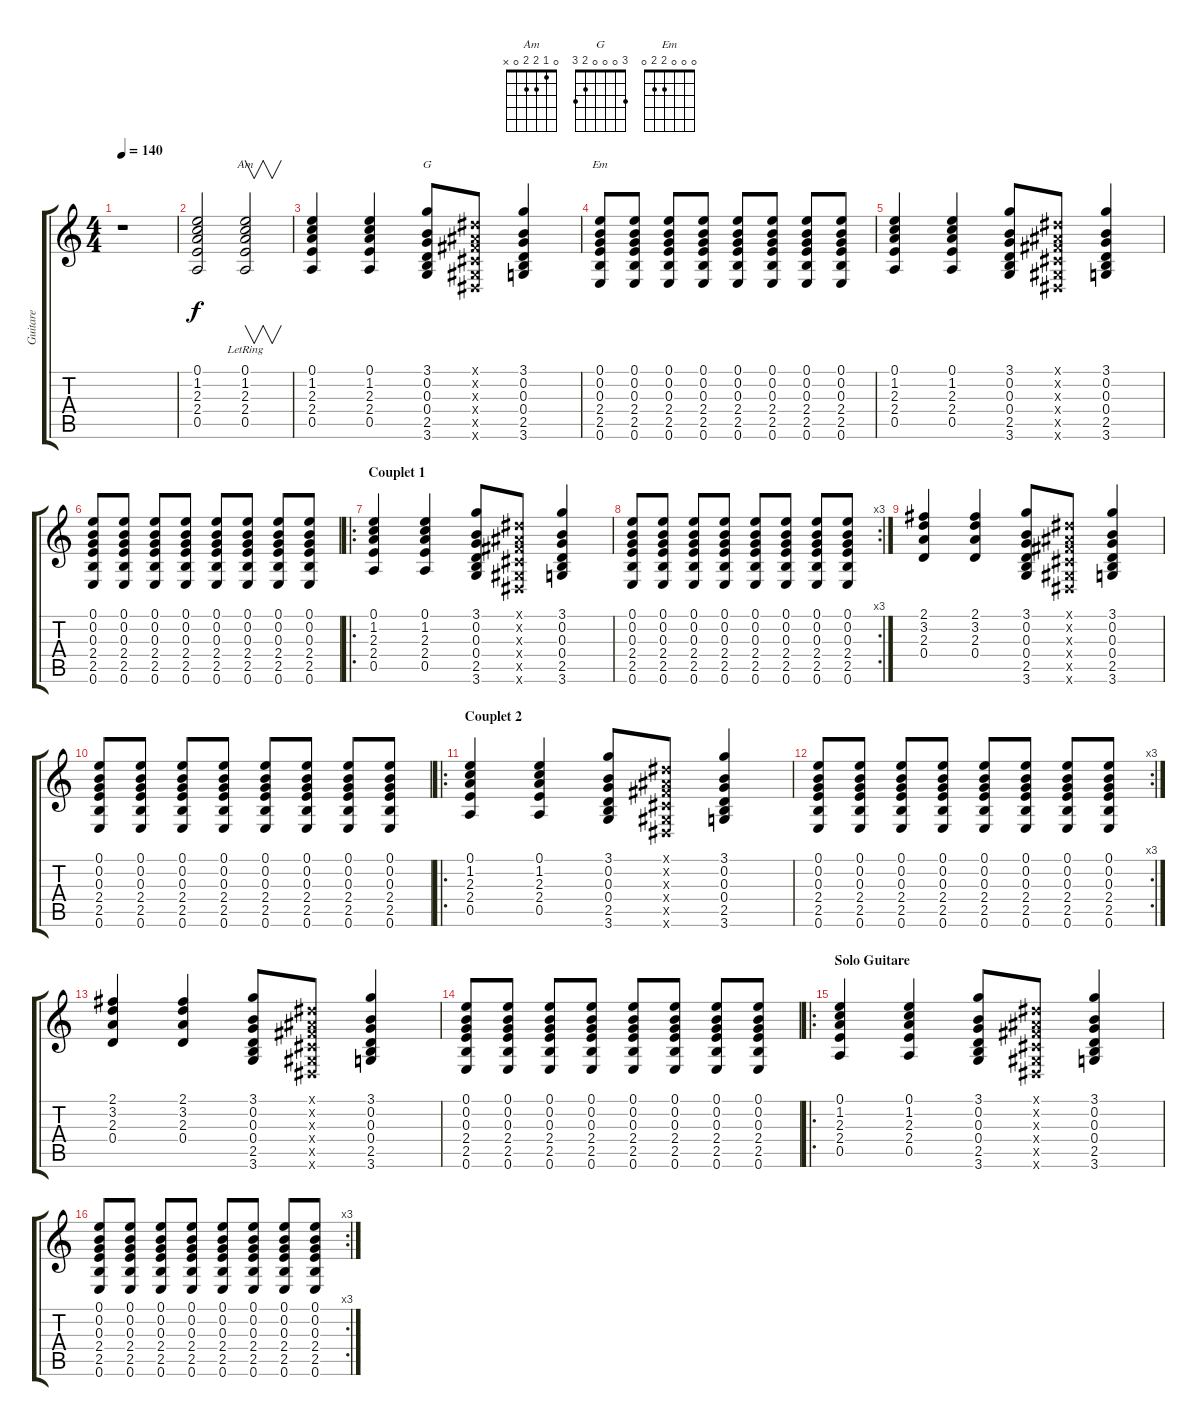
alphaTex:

\track ("Guitare " "Guitare ") {instrument overdrivenguitar}
\staff {score tabs}
\tuning (E4 B3 G3 D3 A2 E2) {hide}
\chord ("Am" 0 1 2 2 0 x)
\chord ("G" 3 0 0 0 2 3)
\chord ("Em" 0 0 0 2 2 0)
\ts (4 4)
\tempo 140
\clef g2
\ks c
r.1{dy f instrument overdrivenguitar} |
(0.1 1.2 2.3 2.4 0.5).2 (0.1 1.2 2.3 2.4{lr} 0.5).2{v ch "Am"} |
(0.1 1.2 2.3 2.4 0.5).4 (0.1 1.2 2.3 2.4 0.5).4 (3.1 0.2 0.3 0.4 2.5 3.6).8{ch "G"} (-1.1{x} -1.2{x} -1.3{x} -1.4{x} -1.5{x} -1.6{x}).8 (3.1 0.2 0.3 0.4 2.5 3.6).4 |
(0.1 0.2 0.3 2.4 2.5 0.6).8{ch "Em"} (0.1 0.2 0.3 2.4 2.5 0.6).8 (0.1 0.2 0.3 2.4 2.5 0.6).8 (0.1 0.2 0.3 2.4 2.5 0.6).8 (0.1 0.2 0.3 2.4 2.5 0.6).8 (0.1 0.2 0.3 2.4 2.5 0.6).8 (0.1 0.2 0.3 2.4 2.5 0.6).8 (0.1 0.2 0.3 2.4 2.5 0.6).8 |
(0.1 1.2 2.3 2.4 0.5).4 (0.1 1.2 2.3 2.4 0.5).4 (3.1 0.2 0.3 0.4 2.5 3.6).8 (-1.1{x} -1.2{x} -1.3{x} -1.4{x} -1.5{x} -1.6{x}).8 (3.1 0.2 0.3 0.4 2.5 3.6).4 |
(0.1 0.2 0.3 2.4 2.5 0.6).8 (0.1 0.2 0.3 2.4 2.5 0.6).8 (0.1 0.2 0.3 2.4 2.5 0.6).8 (0.1 0.2 0.3 2.4 2.5 0.6).8 (0.1 0.2 0.3 2.4 2.5 0.6).8 (0.1 0.2 0.3 2.4 2.5 0.6).8 (0.1 0.2 0.3 2.4 2.5 0.6).8 (0.1 0.2 0.3 2.4 2.5 0.6).8 |
\ro
\section ("" "Couplet 1")
(0.1 1.2 2.3 2.4 0.5).4 (0.1 1.2 2.3 2.4 0.5).4 (3.1 0.2 0.3 0.4 2.5 3.6).8 (-1.1{x} -1.2{x} -1.3{x} -1.4{x} -1.5{x} -1.6{x}).8 (3.1 0.2 0.3 0.4 2.5 3.6).4 |
\rc 3
(0.1 0.2 0.3 2.4 2.5 0.6).8 (0.1 0.2 0.3 2.4 2.5 0.6).8 (0.1 0.2 0.3 2.4 2.5 0.6).8 (0.1 0.2 0.3 2.4 2.5 0.6).8 (0.1 0.2 0.3 2.4 2.5 0.6).8 (0.1 0.2 0.3 2.4 2.5 0.6).8 (0.1 0.2 0.3 2.4 2.5 0.6).8 (0.1 0.2 0.3 2.4 2.5 0.6).8 |
(2.1 3.2 2.3 0.4).4 (2.1 3.2 2.3 0.4).4 (3.1 0.2 0.3 0.4 2.5 3.6).8 (-1.1{x} -1.2{x} -1.3{x} -1.4{x} -1.5{x} -1.6{x}).8 (3.1 0.2 0.3 0.4 2.5 3.6).4 |
(0.1 0.2 0.3 2.4 2.5 0.6).8 (0.1 0.2 0.3 2.4 2.5 0.6).8 (0.1 0.2 0.3 2.4 2.5 0.6).8 (0.1 0.2 0.3 2.4 2.5 0.6).8 (0.1 0.2 0.3 2.4 2.5 0.6).8 (0.1 0.2 0.3 2.4 2.5 0.6).8 (0.1 0.2 0.3 2.4 2.5 0.6).8 (0.1 0.2 0.3 2.4 2.5 0.6).8 |
\ro
\section ("" "Couplet 2")
(0.1 1.2 2.3 2.4 0.5).4 (0.1 1.2 2.3 2.4 0.5).4 (3.1 0.2 0.3 0.4 2.5 3.6).8 (-1.1{x} -1.2{x} -1.3{x} -1.4{x} -1.5{x} -1.6{x}).8 (3.1 0.2 0.3 0.4 2.5 3.6).4 |
\rc 3
(0.1 0.2 0.3 2.4 2.5 0.6).8 (0.1 0.2 0.3 2.4 2.5 0.6).8 (0.1 0.2 0.3 2.4 2.5 0.6).8 (0.1 0.2 0.3 2.4 2.5 0.6).8 (0.1 0.2 0.3 2.4 2.5 0.6).8 (0.1 0.2 0.3 2.4 2.5 0.6).8 (0.1 0.2 0.3 2.4 2.5 0.6).8 (0.1 0.2 0.3 2.4 2.5 0.6).8 |
(2.1 3.2 2.3 0.4).4 (2.1 3.2 2.3 0.4).4 (3.1 0.2 0.3 0.4 2.5 3.6).8 (-1.1{x} -1.2{x} -1.3{x} -1.4{x} -1.5{x} -1.6{x}).8 (3.1 0.2 0.3 0.4 2.5 3.6).4 |
(0.1 0.2 0.3 2.4 2.5 0.6).8 (0.1 0.2 0.3 2.4 2.5 0.6).8 (0.1 0.2 0.3 2.4 2.5 0.6).8 (0.1 0.2 0.3 2.4 2.5 0.6).8 (0.1 0.2 0.3 2.4 2.5 0.6).8 (0.1 0.2 0.3 2.4 2.5 0.6).8 (0.1 0.2 0.3 2.4 2.5 0.6).8 (0.1 0.2 0.3 2.4 2.5 0.6).8 |
\ro
\section ("" "Solo Guitare")
(0.1 1.2 2.3 2.4 0.5).4 (0.1 1.2 2.3 2.4 0.5).4 (3.1 0.2 0.3 0.4 2.5 3.6).8 (-1.1{x} -1.2{x} -1.3{x} -1.4{x} -1.5{x} -1.6{x}).8 (3.1 0.2 0.3 0.4 2.5 3.6).4 |
\rc 3
(0.1 0.2 0.3 2.4 2.5 0.6).8 (0.1 0.2 0.3 2.4 2.5 0.6).8 (0.1 0.2 0.3 2.4 2.5 0.6).8 (0.1 0.2 0.3 2.4 2.5 0.6).8 (0.1 0.2 0.3 2.4 2.5 0.6).8 (0.1 0.2 0.3 2.4 2.5 0.6).8 (0.1 0.2 0.3 2.4 2.5 0.6).8 (0.1 0.2 0.3 2.4 2.5 0.6).8
